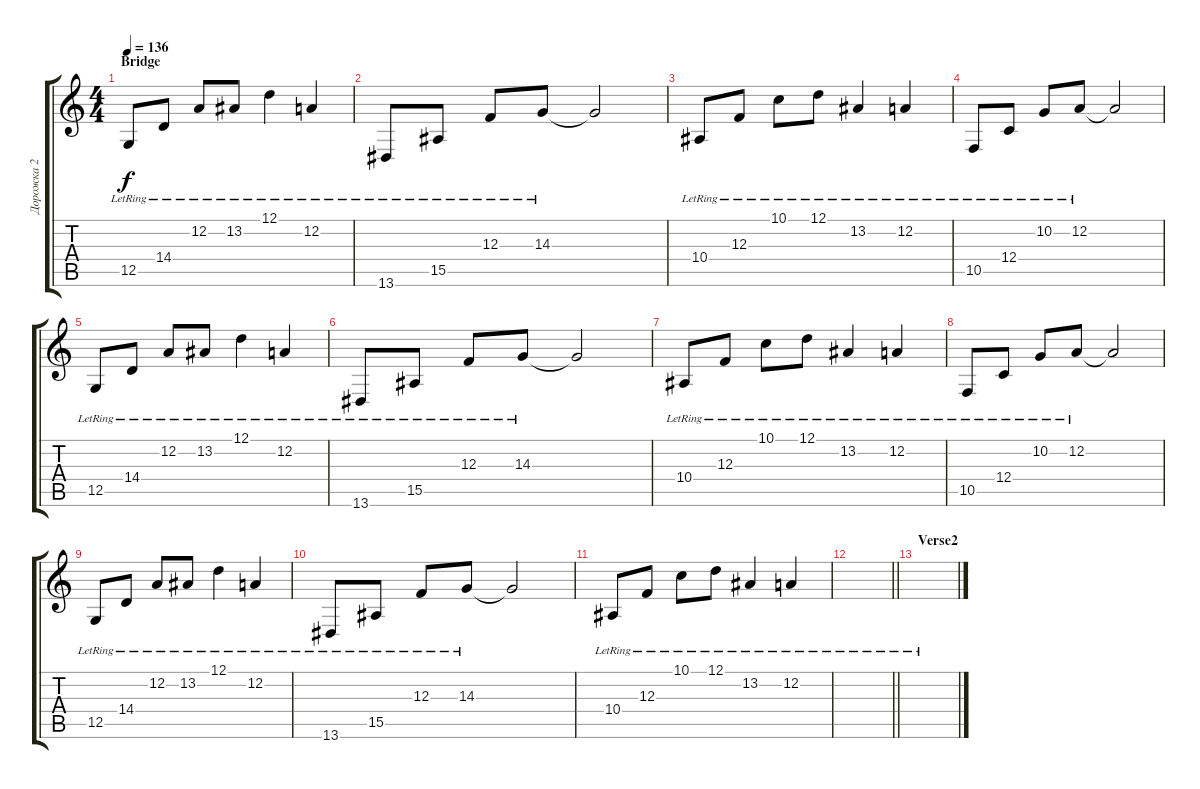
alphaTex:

\track ("Дорожка 2" "Дорожка 2") {instrument acousticgrandpiano}
\staff {score tabs}
\tuning (D4 A3 F3 C3 G2 D2) {hide}
\ts (4 4)
\section ("" "Bridge")
\tempo 136
\clef g2
\ks c
12.5{lr}.8{dy f} 14.4{lr}.8 12.2{lr}.8 13.2{lr}.8 12.1{lr}.4 12.2{lr}.4 |
13.6{lr}.8 15.5{lr}.8 12.3{lr}.8 14.3{lr}.8 14.3{t}.2 |
10.4{lr}.8 12.3{lr}.8 10.1{lr}.8 12.1{lr}.8 13.2{lr}.4 12.2{lr}.4 |
10.5{lr}.8 12.4{lr}.8 10.2{lr}.8 12.2{lr}.8 12.2{t}.2 |
12.5{lr}.8 14.4{lr}.8 12.2{lr}.8 13.2{lr}.8 12.1{lr}.4 12.2{lr}.4 |
13.6{lr}.8 15.5{lr}.8 12.3{lr}.8 14.3{lr}.8 14.3{t}.2 |
10.4{lr}.8 12.3{lr}.8 10.1{lr}.8 12.1{lr}.8 13.2{lr}.4 12.2{lr}.4 |
10.5{lr}.8 12.4{lr}.8 10.2{lr}.8 12.2{lr}.8 12.2{t}.2 |
12.5{lr}.8 14.4{lr}.8 12.2{lr}.8 13.2{lr}.8 12.1{lr}.4 12.2{lr}.4 |
13.6{lr}.8 15.5{lr}.8 12.3{lr}.8 14.3{lr}.8 14.3{t}.2 |
10.4{lr}.8 12.3{lr}.8 10.1{lr}.8 12.1{lr}.8 13.2{lr}.4 12.2{lr}.4 |
\barLineRight lightlight
|
\section ("" "Verse2")
